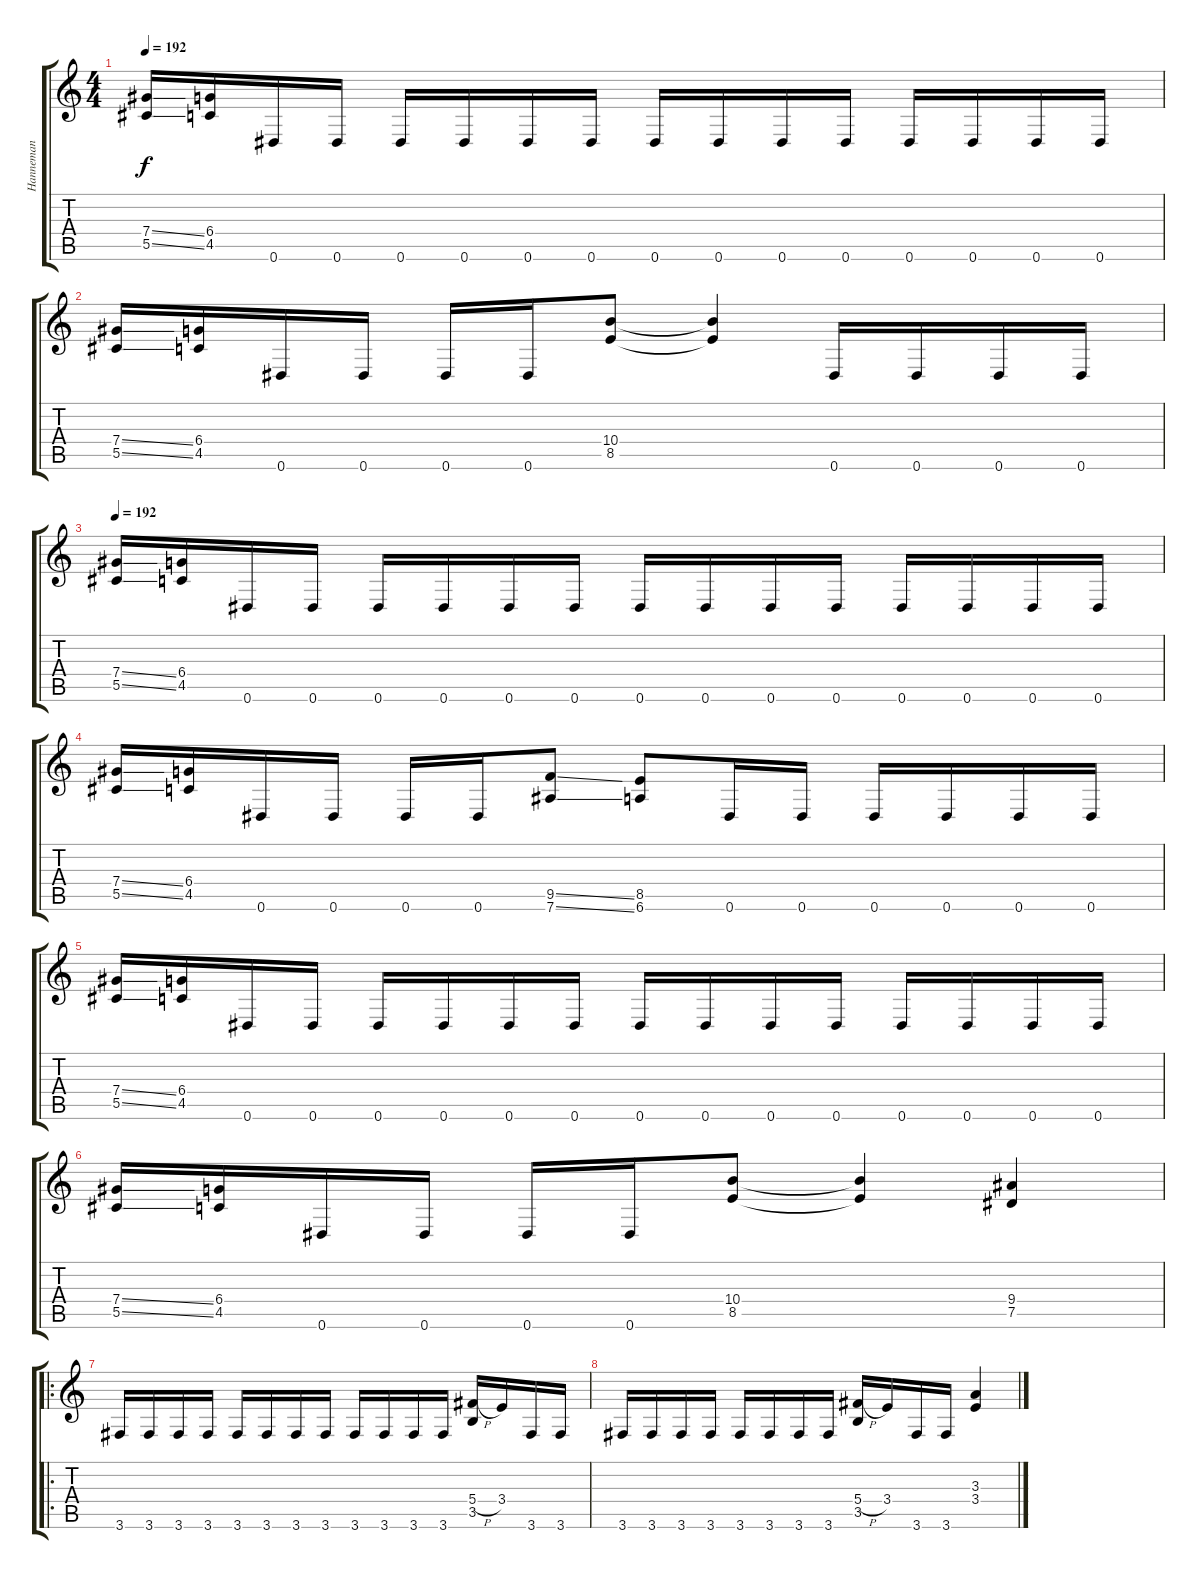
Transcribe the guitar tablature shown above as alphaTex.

\track ("Hanneman" "Hanneman") {instrument distortionguitar}
\staff {score tabs}
\tuning (Eb4 Bb3 Gb3 Db3 Ab2 Eb2) {hide}
\ts (4 4)
\tempo 192
\clef g2
\ks c
(7.4{ss} 5.5{ss}).16{dy f} (6.4 4.5).16 0.6.16 0.6.16 0.6.16 0.6.16 0.6.16 0.6.16 0.6.16 0.6.16 0.6.16 0.6.16 0.6.16 0.6.16 0.6.16 0.6.16 |
(7.4{ss} 5.5{ss}).16 (6.4 4.5).16 0.6.16 0.6.16 0.6.16 0.6.16 (10.4 8.5).8 (10.4{t} 8.5{t}).4 0.6.16 0.6.16 0.6.16 0.6.16 |
\tempo 192
(7.4{ss} 5.5{ss}).16 (6.4 4.5).16 0.6.16 0.6.16 0.6.16 0.6.16 0.6.16 0.6.16 0.6.16 0.6.16 0.6.16 0.6.16 0.6.16 0.6.16 0.6.16 0.6.16 |
(7.4{ss} 5.5{ss}).16 (6.4 4.5).16 0.6.16 0.6.16 0.6.16 0.6.16 (9.5{ss} 7.6{ss}).8 (8.5 6.6).8 0.6.16 0.6.16 0.6.16 0.6.16 0.6.16 0.6.16 |
(7.4{ss} 5.5{ss}).16 (6.4 4.5).16 0.6.16 0.6.16 0.6.16 0.6.16 0.6.16 0.6.16 0.6.16 0.6.16 0.6.16 0.6.16 0.6.16 0.6.16 0.6.16 0.6.16 |
(7.4{ss} 5.5{ss}).16 (6.4 4.5).16 0.6.16 0.6.16 0.6.16 0.6.16 (10.4 8.5).8 (10.4{t} 8.5{t}).4 (9.4 7.5).4 |
\ro
3.6.16 3.6.16 3.6.16 3.6.16 3.6.16 3.6.16 3.6.16 3.6.16 3.6.16 3.6.16 3.6.16 3.6.16 (5.4{h} 3.5).16 3.4.16 3.6.16 3.6.16 |
3.6.16 3.6.16 3.6.16 3.6.16 3.6.16 3.6.16 3.6.16 3.6.16 (5.4{h} 3.5).16 3.4.16 3.6.16 3.6.16 (3.3 3.4).4
